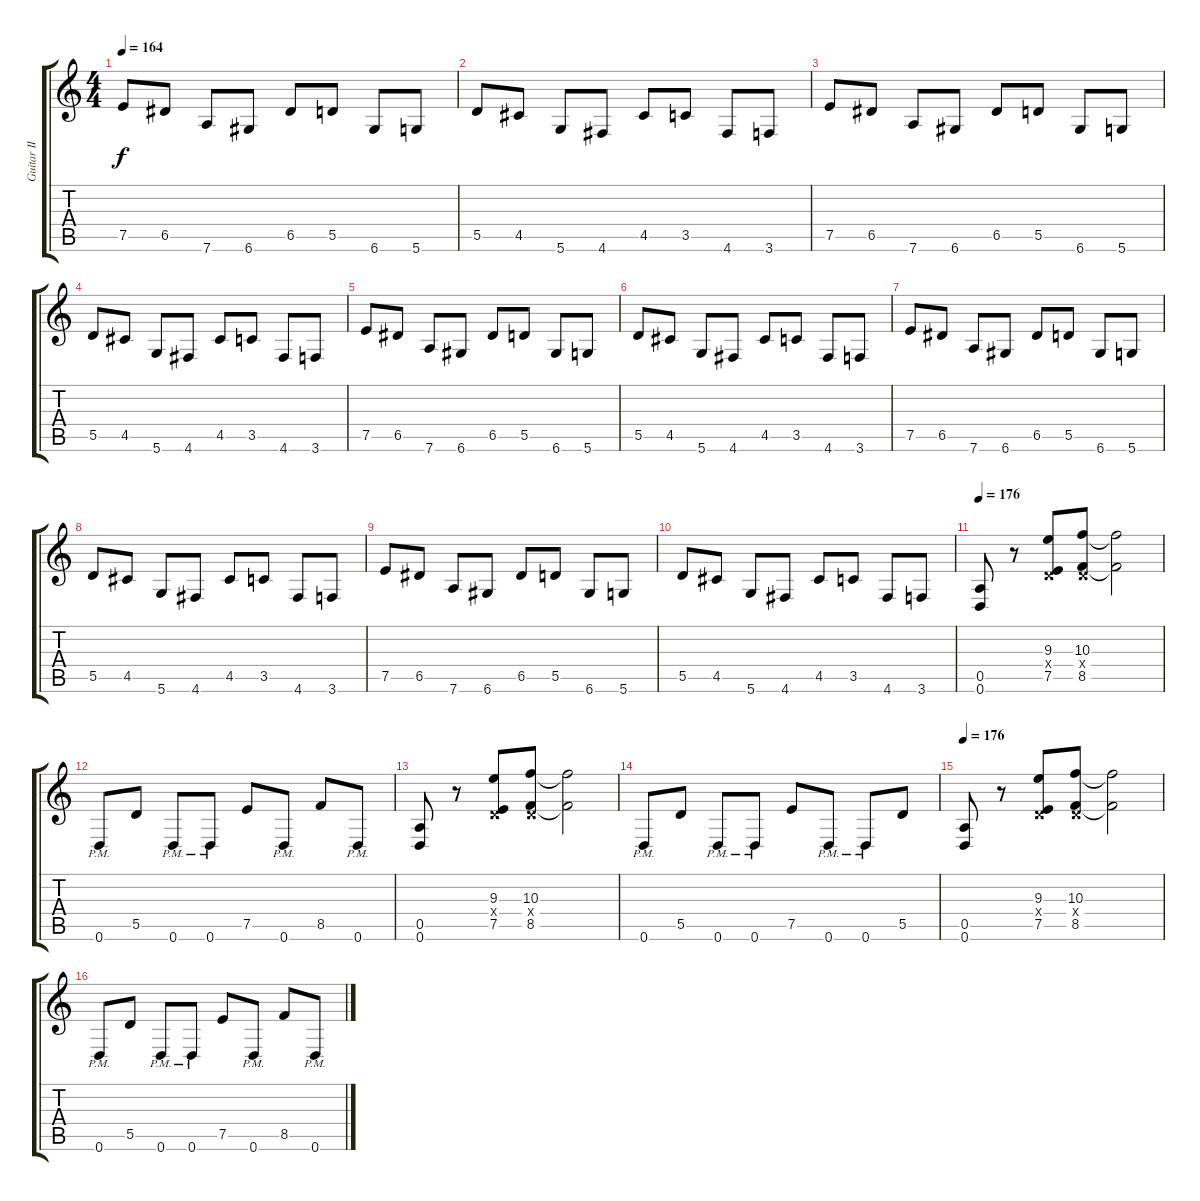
\track ("Guitar II" "Guitar II") {instrument distortionguitar}
\staff {score tabs}
\tuning (E4 B3 G3 D3 A2 D2) {hide}
\ts (4 4)
\tempo 164
\clef g2
\ks c
7.5.8{dy f} 6.5.8 7.6.8 6.6.8 6.5.8 5.5.8 6.6.8 5.6.8 |
5.5.8 4.5.8 5.6.8 4.6.8 4.5.8 3.5.8 4.6.8 3.6.8 |
7.5.8 6.5.8 7.6.8 6.6.8 6.5.8 5.5.8 6.6.8 5.6.8 |
5.5.8 4.5.8 5.6.8 4.6.8 4.5.8 3.5.8 4.6.8 3.6.8 |
7.5.8 6.5.8 7.6.8 6.6.8 6.5.8 5.5.8 6.6.8 5.6.8 |
5.5.8 4.5.8 5.6.8 4.6.8 4.5.8 3.5.8 4.6.8 3.6.8 |
7.5.8 6.5.8 7.6.8 6.6.8 6.5.8 5.5.8 6.6.8 5.6.8 |
5.5.8 4.5.8 5.6.8 4.6.8 4.5.8 3.5.8 4.6.8 3.6.8 |
7.5.8 6.5.8 7.6.8 6.6.8 6.5.8 5.5.8 6.6.8 5.6.8 |
5.5.8 4.5.8 5.6.8 4.6.8 4.5.8 3.5.8 4.6.8 3.6.8 |
\section ("" "")
\tempo 176
(0.5 0.6).8 r.8 (9.3 0.4{x} 7.5).8 (10.3 0.4{x} 8.5).8 (10.3{t} 8.5{t}).2 |
0.6{pm}.8 5.5.8 0.6{pm}.8 0.6{pm}.8 7.5.8 0.6{pm}.8 8.5.8 0.6{pm}.8 |
(0.5 0.6).8 r.8 (9.3 0.4{x} 7.5).8 (10.3 0.4{x} 8.5).8 (10.3{t} 8.5{t}).2 |
0.6{pm}.8 5.5.8 0.6{pm}.8 0.6{pm}.8 7.5.8 0.6{pm}.8 0.6{pm}.8 5.5.8 |
\tempo 176
(0.5 0.6).8 r.8 (9.3 0.4{x} 7.5).8 (10.3 0.4{x} 8.5).8 (10.3{t} 8.5{t}).2 |
0.6{pm}.8 5.5.8 0.6{pm}.8 0.6{pm}.8 7.5.8 0.6{pm}.8 8.5.8 0.6{pm}.8
